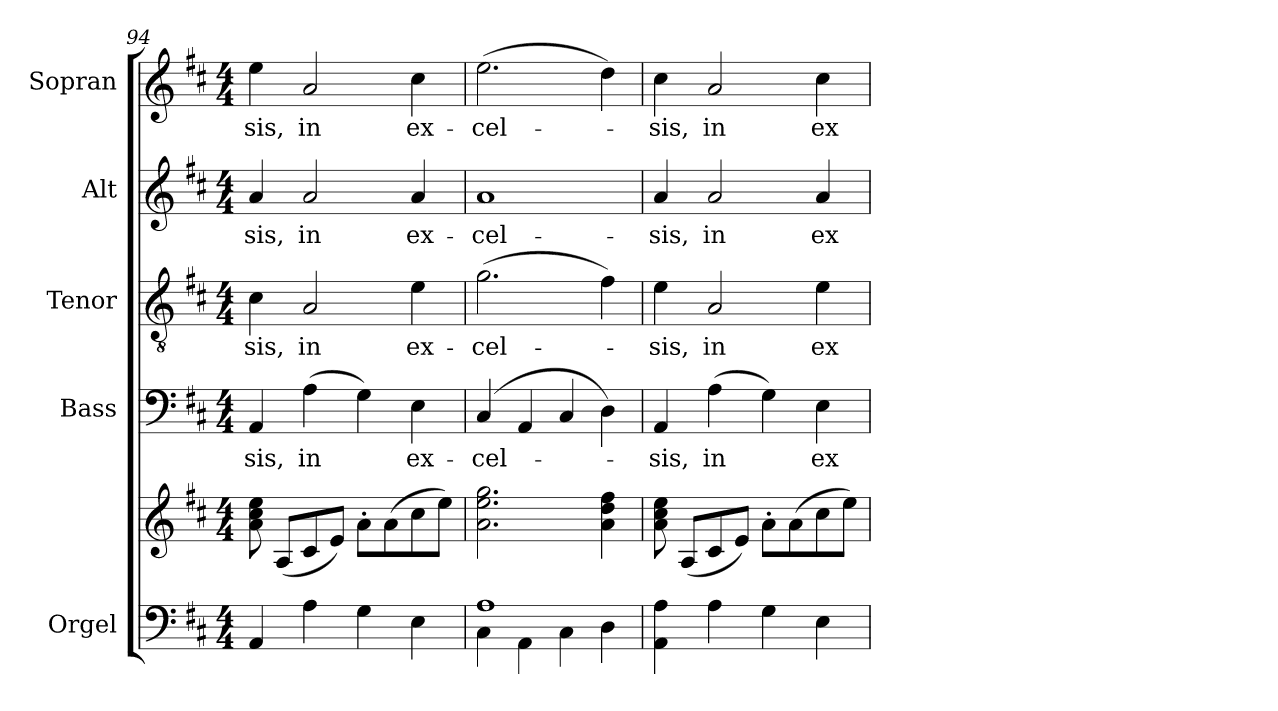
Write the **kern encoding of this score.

**kern	**kern	**kern	**text	**kern	**text	**kern	**text	**kern	**text
*part5	*part5	*part4	*part4	*part3	*part3	*part2	*part2	*part1	*part1
*staff6	*staff5	*staff4	*staff4	*staff3	*staff3	*staff2	*staff2	*staff1	*staff1
*I"Orgel	*	*I"Bass	*	*I"Tenor	*	*I"Alt	*	*I"Sopran	*
*I'Org.	*	*I'B	*	*I'T	*	*I'A	*	*I'S	*
*clefF4	*clefG2	*clefF4	*	*clefGv2	*	*clefG2	*	*clefG2	*
*k[f#c#]	*k[f#c#]	*k[f#c#]	*	*k[f#c#]	*	*k[f#c#]	*	*k[f#c#]	*
*D:	*D:	*D:	*	*D:	*	*D:	*	*D:	*
*M4/4	*M4/4	*M4/4	*	*M4/4	*	*M4/4	*	*M4/4	*
=94	=94	=94	=94	=94	=94	=94	=94	=94	=94
!	!	!	!LO:LY:b	!	!LO:LY:b	!	!LO:LY:b	!	!LO:LY:b
4AA/	8a\ 8cc#\ 8ee\	4AA/	-sis,	4c#\	-sis,	4a/	-sis,	4ee\	-sis,
.	(<8A/L	.	.	.	.	.	.	.	.
!	!	!	!LO:LY:b	!	!LO:LY:b	!	!LO:LY:b	!	!LO:LY:b
4A\	8c#/	(>4A\	in	2A/	in	2a/	in	2a/	in
.	8e/J)	.	.	.	.	.	.	.	.
4G\	8a'>\L	4G\)	.	.	.	.	.	.	.
.	(>8a\	.	.	.	.	.	.	.	.
!	!	!	!LO:LY:b	!	!LO:LY:b	!	!LO:LY:b	!	!LO:LY:b
4E\	8cc#\	4E\	ex-	4e\	ex-	4a/	ex-	4cc#\	ex-
.	8ee\J)	.	.	.	.	.	.	.	.
=95	=95	=95	=95	=95	=95	=95	=95	=95	=95
*^	*	*	*	*	*	*	*	*	*
!	!	!	!	!LO:LY:b	!	!LO:LY:b	!	!LO:LY:b	!	!LO:LY:b
1A	4C#\	2.a\ 2.ee\ 2.gg\	(4C#/	-cel-	(>2.g\	-cel-	1a	-cel-	(>2.ee\	-cel-
.	4AA\	.	4AA/	.	.	.	.	.	.	.
.	4C#\	.	4C#/	.	.	.	.	.	.	.
.	4D\	4a\ 4dd\ 4ff#\	4D\)	.	4f#\)	.	.	.	4dd\)	.
=96	=96	=96	=96	=96	=96	=96	=96	=96	=96	=96
!	!	!	!	!LO:LY:b	!	!LO:LY:b	!	!LO:LY:b	!	!LO:LY:b
*v	*v	*	*	*	*	*	*	*	*	*
4AA\ 4A\	8a\ 8cc#\ 8ee\	4AA/	-sis,	4e\	-sis,	4a/	-sis,	4cc#\	-sis,
.	(<8A/L	.	.	.	.	.	.	.	.
!	!	!	!LO:LY:b	!	!LO:LY:b	!	!LO:LY:b	!	!LO:LY:b
4A\	8c#/	(>4A\	in	2A/	in	2a/	in	2a/	in
.	8e/J)	.	.	.	.	.	.	.	.
4G\	8a'>\L	4G\)	.	.	.	.	.	.	.
.	(>8a\	.	.	.	.	.	.	.	.
!	!	!	!LO:LY:b	!	!LO:LY:b	!	!LO:LY:b	!	!LO:LY:b
4E\	8cc#\	4E\	ex-	4e\	ex-	4a/	ex-	4cc#\	ex-
.	8ee\J)	.	.	.	.	.	.	.	.
=	=	=	=	=	=	=	=	=	=
*-	*-	*-	*-	*-	*-	*-	*-	*-	*-
